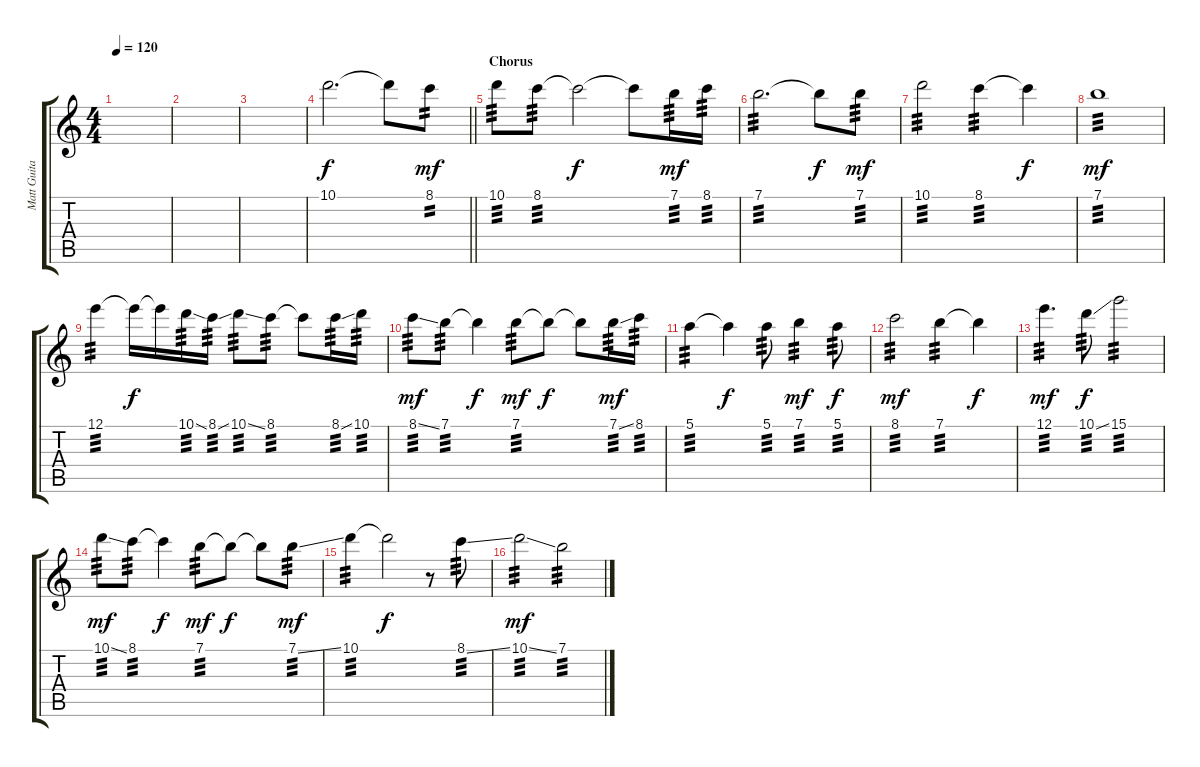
\track ("Matt Guitar overdubs " "Matt Guita") {instrument distortionguitar}
\staff {score tabs}
\tuning (E4 B3 G3 D3 A2 E2) {hide}
\ts (4 4)
\tempo 120
\clef g2
\ks c
|
|
|
\barLineRight lightlight
10.1.2{d} 10.1{t}.8{dy f} 8.1.8{tp 2 dy mf} |
\section ("" "Chorus")
10.1.8{tp 3} 8.1.8{tp 3} 8.1{t}.2{dy f} 8.1{t}.8 7.1.16{tp 3 dy mf} 8.1.16{tp 3} |
7.1.2{d tp 3} 7.1{t}.8{dy f} 7.1.8{tp 3 dy mf} |
10.1.2{tp 3} 8.1.4{tp 3} 8.1{t}.4{dy f} |
7.1.1{tp 3 dy mf} |
12.1.4{tp 3} 12.1{t}.16{dy f} 12.1{t}.16 10.1{ss}.16{tp 3} 8.1{ss}.16{tp 3} 10.1{ss}.8{tp 3} 8.1.8{tp 3} 8.1{t}.8 8.1{ss}.16{tp 3} 10.1.16{tp 3} |
8.1{ss}.8{tp 3 dy mf} 7.1.8{tp 3} 7.1{t}.4{dy f} 7.1.8{tp 3 dy mf} 7.1{t}.8{dy f} 7.1{t}.8 7.1{ss}.16{tp 3 dy mf} 8.1.16{tp 3} |
5.1.4{tp 3} 5.1{t}.4{dy f} 5.1.8{tp 3} 7.1.4{tp 3 dy mf} 5.1.8{tp 3 dy f} |
8.1.2{tp 3 dy mf} 7.1.4{tp 3} 7.1{t}.4{dy f} |
12.1.4{d tp 3 dy mf} 10.1{ss}.8{tp 3 dy f} 15.1.2{tp 3} |
10.1{ss}.8{tp 3 dy mf} 8.1.8{tp 3} 8.1{t}.4{dy f} 7.1.8{tp 3 dy mf} 7.1{t}.8{dy f} 7.1{t}.8 7.1{ss}.8{tp 3 dy mf} |
10.1.4{tp 3} 10.1{t}.2{dy f} r.8 8.1{ss}.8{tp 3} |
10.1{ss}.2{tp 3 dy mf} 7.1.2{tp 3}
